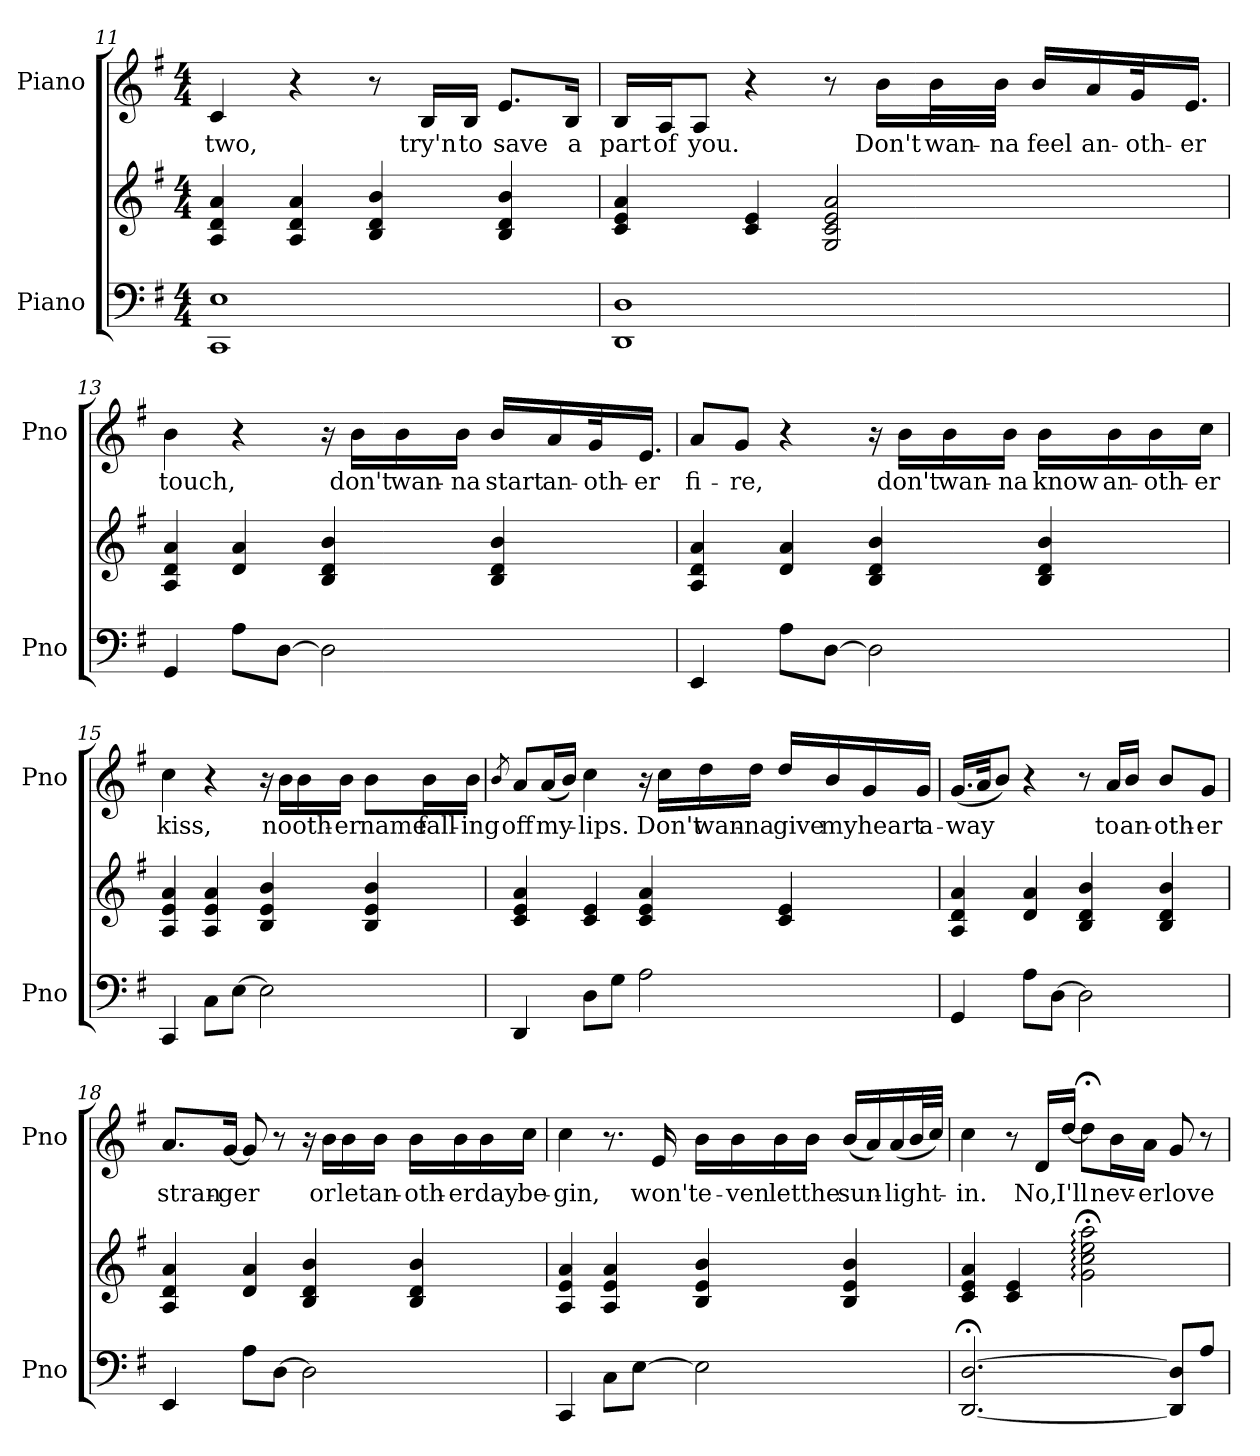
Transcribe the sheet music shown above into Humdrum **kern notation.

**kern	**kern	**kern	**text
*part2	*part2	*part1	*part1
*staff3	*staff2	*staff1	*staff1
*I"Piano	*	*I"Piano	*
*I'Pno	*	*I'Pno	*
!!LO:LB:g=z
*clefF4	*clefG2	*clefG2	*
*k[f#]	*k[f#]	*k[f#]	*
*M4/4	*M4/4	*M4/4	*
=11	=11	=11	=11
!	!	!	!LO:LY:b
1CC 1E	4A/ 4d/ 4a/	4c/	two,
.	4A/ 4d/ 4a/	4r	.
.	4B/ 4d/ 4b/	8r	.
!	!	!	!LO:LY:b
.	.	16B/LL	try'n
!	!	!	!LO:LY:b
.	.	16B/JJ	to
!	!	!	!LO:LY:b
.	4B/ 4d/ 4b/	8.e/L	save
!	!	!	!LO:LY:b
.	.	16B/Jk	a
=12	=12	=12	=12
!	!	!	!LO:LY:b
1DD 1D	4c/ 4e/ 4a/	16B/LL	part
!	!	!	!LO:LY:b
.	.	16A/J	of
!	!	!	!LO:LY:b
.	.	8A/J	you.
.	4c/ 4e/	4r	.
.	2G/ 2c/ 2e/ 2a/	8r	.
!	!	!	!LO:LY:b
.	.	16b\LL	Don't
!	!	!	!LO:LY:b
.	.	32b\L	wan-
!	!	!	!LO:LY:b
.	.	32b\JJJ	-na
!	!	!	!LO:LY:b
.	.	16b/LL	feel
!	!	!	!LO:LY:b
.	.	16a/	an-
!	!	!	!LO:LY:b
.	.	32g/K	-oth-
!	!	!	!LO:LY:b
.	.	16.e/JJ	-er
!!LO:LB:g=z
=13	=13	=13	=13
!	!	!	!LO:LY:b
4GG/	4A/ 4d/ 4a/	4b\	touch,
8A\L	4d/ 4a/	4r	.
[8D\J	.	.	.
2D\]	4B/ 4d/ 4b/	16r	.
!	!	!	!LO:LY:b
.	.	16b\LL	don't
!	!	!	!LO:LY:b
.	.	16b\	wan-
!	!	!	!LO:LY:b
.	.	16b\JJ	-na
!	!	!	!LO:LY:b
.	4B/ 4d/ 4b/	16b/LL	start
!	!	!	!LO:LY:b
.	.	16a/	an-
!	!	!	!LO:LY:b
.	.	32g/K	-oth-
!	!	!	!LO:LY:b
.	.	16.e/JJ	-er
=14	=14	=14	=14
!	!	!	!LO:LY:b
4EE/	4A/ 4d/ 4a/	8a/L	fi-
!	!	!	!LO:LY:b
.	.	8g/J	-re,
8A\L	4d/ 4a/	4r	.
[8D\J	.	.	.
2D\]	4B/ 4d/ 4b/	16r	.
!	!	!	!LO:LY:b
.	.	16b\LL	don't
!	!	!	!LO:LY:b
.	.	16b\	wan-
!	!	!	!LO:LY:b
.	.	16b\JJ	-na
!	!	!	!LO:LY:b
.	4B/ 4d/ 4b/	16b\LL	know
!	!	!	!LO:LY:b
.	.	16b\	an-
!	!	!	!LO:LY:b
.	.	16b\	-oth-
!	!	!	!LO:LY:b
.	.	16cc\JJ	-er
!!LO:PB:g=z
=15	=15	=15	=15
!	!	!	!LO:LY:b
4CC/	4A/ 4e/ 4a/	4cc\	kiss,
8C\L	4A/ 4e/ 4a/	4r	.
[8E\J	.	.	.
2E\]	4B/ 4e/ 4b/	16r	.
!	!	!	!LO:LY:b
.	.	16b\LL	no
!	!	!	!LO:LY:b
.	.	16b\	oth-
!	!	!	!LO:LY:b
.	.	16b\JJ	-er
!	!	!	!LO:LY:b
.	4B/ 4e/ 4b/	8b\L	name
!	!	!	!LO:LY:b
.	.	16b\L	fall-
!	!	!	!LO:LY:b
.	.	16b\JJ	-ing
=16	=16	=16	=16
.	.	8qb/	.
!	!	!	!LO:LY:b
4DD/	4c/ 4e/ 4a/	8a/L	off
!	!	!	!LO:LY:b
.	.	(16a/L	my-
.	.	16b/JJ)	.
!	!	!	!LO:LY:b
8D\L	4c/ 4e/	4cc\	-lips.
8G\J	.	.	.
2A\	4c/ 4e/ 4a/	16r	.
!	!	!	!LO:LY:b
.	.	16cc\LL	Don't
!	!	!	!LO:LY:b
.	.	16dd\	wan-
!	!	!	!LO:LY:b
.	.	16dd\JJ	-na
!	!	!	!LO:LY:b
.	4c/ 4e/	16dd/LL	give
!	!	!	!LO:LY:b
.	.	16b/	my
!	!	!	!LO:LY:b
.	.	16g/	heart
!	!	!	!LO:LY:b
.	.	16g/JJ	a-
!!LO:LB:g=z
=17	=17	=17	=17
!	!	!	!LO:LY:b
4GG/	4A/ 4d/ 4a/	(16.g/LL	-way
.	.	32a/JK	.
.	.	8b/J)	.
8A\L	4d/ 4a/	4r	.
[8D\J	.	.	.
2D\]	4B/ 4d/ 4b/	8r	.
!	!	!	!LO:LY:b
.	.	16a/LL	to
!	!	!	!LO:LY:b
.	.	16b/JJ	an-
!	!	!	!LO:LY:b
.	4B/ 4d/ 4b/	8b/L	-oth-
!	!	!	!LO:LY:b
.	.	8g/J	-er
=18	=18	=18	=18
!	!	!	!LO:LY:b
4EE/	4A/ 4d/ 4a/	8.a/L	stran-
!	!	!	!LO:LY:b
.	.	[16g/Jk	-ger
8A\L	4d/ 4a/	8g/]	.
[8D\J	.	8r	.
2D\]	4B/ 4d/ 4b/	16r	.
!	!	!	!LO:LY:b
.	.	16b\LL	or
!	!	!	!LO:LY:b
.	.	16b\	let
!	!	!	!LO:LY:b
.	.	16b\JJ	an-
!	!	!	!LO:LY:b
.	4B/ 4d/ 4b/	16b\LL	-oth-
!	!	!	!LO:LY:b
.	.	16b\	-er
!	!	!	!LO:LY:b
.	.	16b\	day
!	!	!	!LO:LY:b
.	.	16cc\JJ	be-
!!LO:LB:g=z
=19	=19	=19	=19
!	!	!	!LO:LY:b
4CC/	4A/ 4e/ 4a/	4cc\	-gin,
8C\L	4A/ 4e/ 4a/	8.r	.
[8E\J	.	.	.
!	!	!	!LO:LY:b
.	.	16e/	won't
!	!	!	!LO:LY:b
2E\]	4B/ 4e/ 4b/	16b\LL	e-
!	!	!	!LO:LY:b
.	.	16b\	-ven
!	!	!	!LO:LY:b
.	.	16b\	let
!	!	!	!LO:LY:b
.	.	16b\JJ	the
!	!	!	!LO:LY:b
.	4B/ 4e/ 4b/	(16b/LL	sun-
.	.	16a/)	.
!	!	!	!LO:LY:b
.	.	(16a/	-light-
.	.	32b/L	.
.	.	32cc/JJJ)	.
=20	=20	=20	=20
!	!	!	!LO:LY:b
[2.DD/;< [2.D/;<	4c/ 4e/ 4a/	4cc\	-in.
.	4c/ 4e/	8r	.
!	!	!	!LO:LY:b
.	.	16d/LL	No,
!	!	!	!LO:LY:b
.	.	[16dd/JJ	I'll
.	2g\;<: 2cc\;<: 2ee\;<: 2aa\;<:	8dd;<\L]	.
!	!	!	!LO:LY:b
.	.	16b\L	nev-
!	!	!	!LO:LY:b
.	.	16a\JJ	-er
!	!	!	!LO:LY:b
8DD/] 8D/]L	.	8g/	love
8A/J	.	8r	.
=	=	=	=
*-	*-	*-	*-
